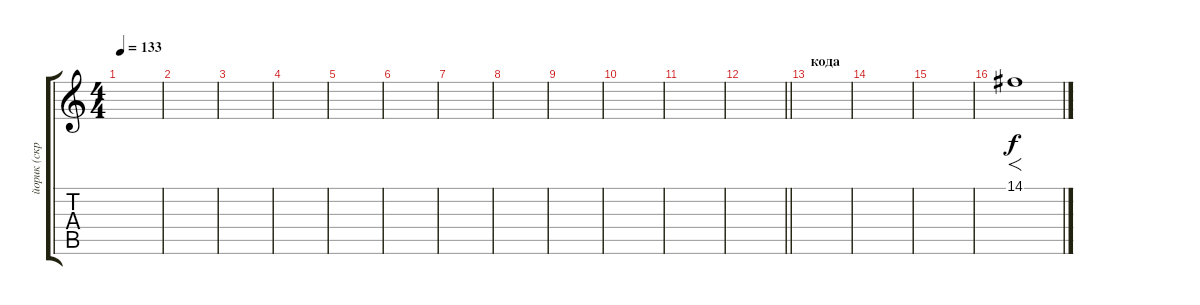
\track ("йорик (скрипка)" "йорик (скр") {instrument violin}
\staff {score tabs}
\tuning (E4 B3 G3 D3 A2 E2) {hide}
\ts (4 4)
\tempo 133
\clef g2
\ks c
|
|
|
|
|
|
|
|
|
|
|
\barLineRight lightlight
|
\section ("" "кода")
|
|
|
14.1.1{f}
